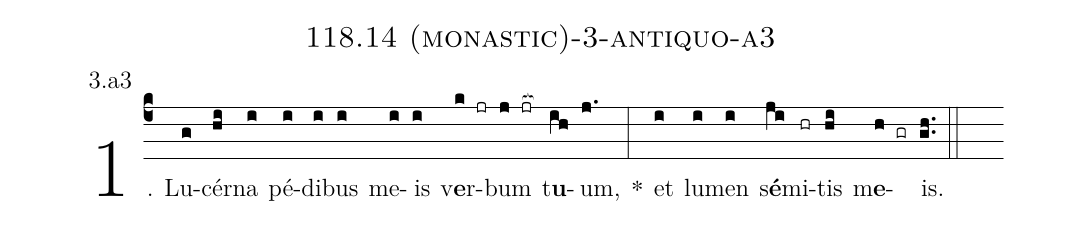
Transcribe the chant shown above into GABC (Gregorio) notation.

name: 118.14 (monastic)-3-antiquo-a3;
annotation: 3.a3;
%%
(c4)1. Lu(g)cér(hi)na(i) pé(i)di(i)bus(i) me(i)is(i) v<b>e</b>r(k jr)bum(j jr[ocb:1{]) t<b>u</b>(ih[ocb:0}])um,(j.) *(:) et(i) lu(i)men(i) s<b>é</b>(ji)mi(hr)tis(hi) m<b>e</b>(h gr)is.(gh..) (::)
